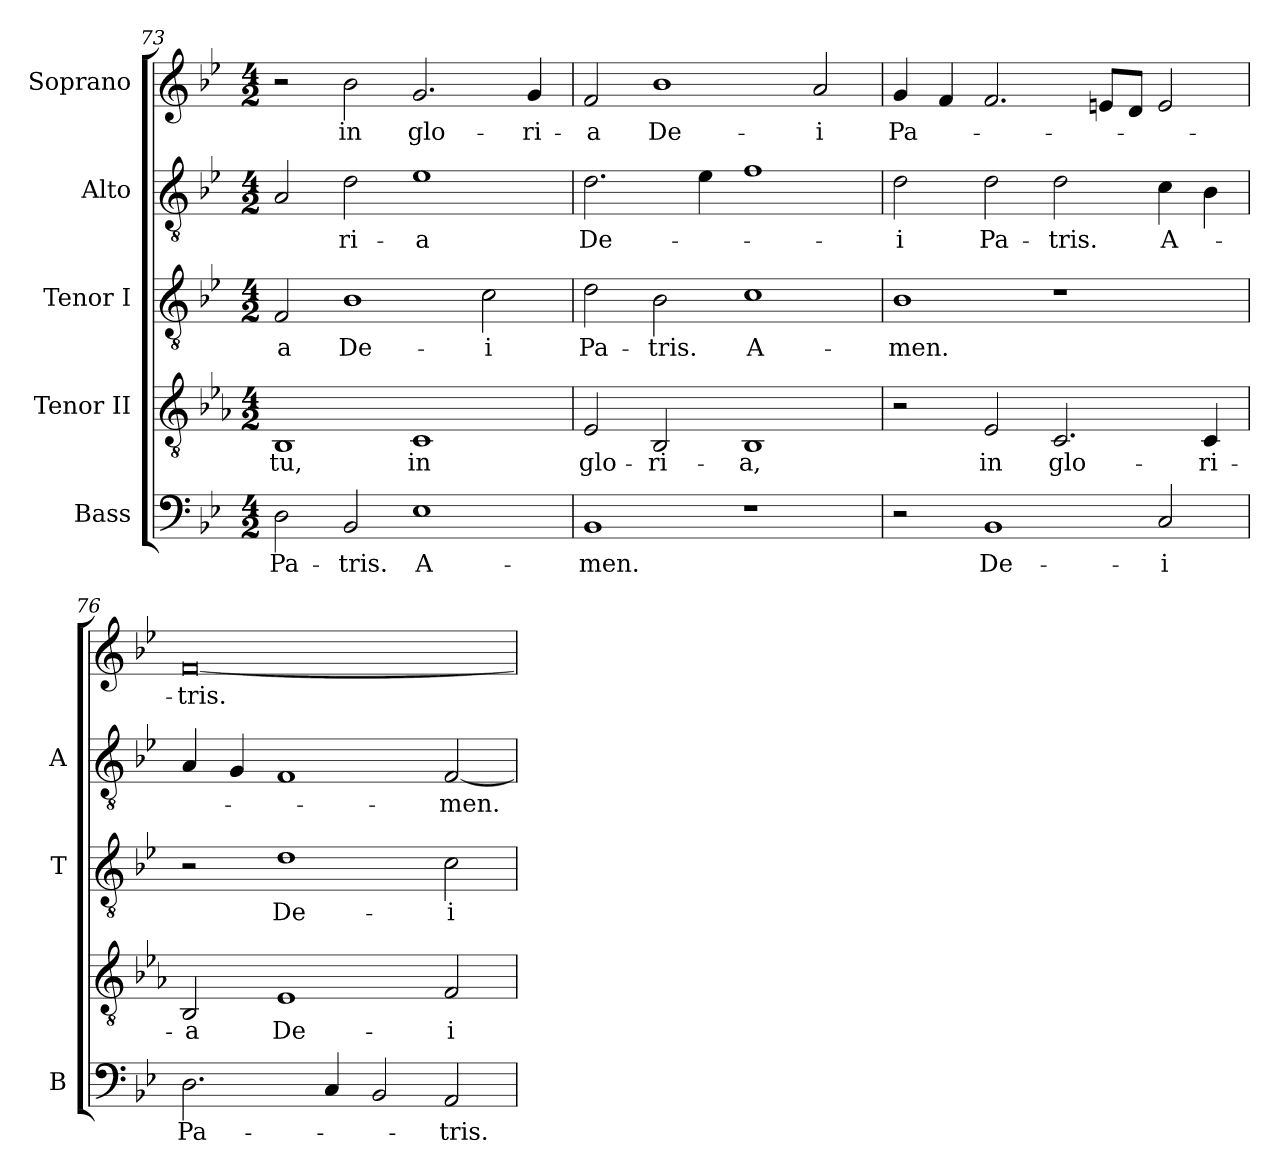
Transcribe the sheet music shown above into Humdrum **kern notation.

**kern	**text	**kern	**text	**kern	**text	**kern	**text	**kern	**text
*part5	*part5	*part4	*part4	*part3	*part3	*part2	*part2	*part1	*part1
*staff5	*staff5	*staff4	*staff4	*staff3	*staff3	*staff2	*staff2	*staff1	*staff1
*I"Bass	*	*I"Tenor II	*	*I"Tenor I	*	*I"Alto	*	*I"Soprano	*
*I'B	*	*	*	*I'T	*	*I'A	*	*	*
*clefF4	*	*clefGv2	*	*clefGv2	*	*clefGv2	*	*clefG2	*
*	*	*ITrd-4c-7	*	*	*	*	*	*	*
*k[b-e-]	*	*k[b-e-]	*	*k[b-e-]	*	*k[b-e-]	*	*k[b-e-]	*
*B-:	*	*B-:	*	*B-:	*	*B-:	*	*B-:	*
*M4/2	*	*M4/2	*	*M4/2	*	*M4/2	*	*M4/2	*
=73	=73	=73	=73	=73	=73	=73	=73	=73	=73
!	!LO:LY:b:color=#000000	!	!	!	!	!	!	!	!
!	!	!	!LO:LY:b:color=#000000	!	!	!	!	!	!
!	!	!	!	!	!LO:LY:b:color=#000000	!	!	!	!
2Di\	Pa-	1Fi	-tu,	2Fi/	-a	2Ai/	.	2r	.
!	!LO:LY:b:color=#000000	!	!	!	!	!	!	!	!
!	!	!	!	!	!LO:LY:b:color=#000000	!	!	!	!
!	!	!	!	!	!	!	!LO:LY:b:color=#000000	!	!
!	!	!	!	!	!	!	!	!	!LO:LY:b:color=#000000
2BB-i/	-tris.	.	.	1B-i	De-	2di\	-ri-	2b-i\	in
!	!LO:LY:b:color=#000000	!	!	!	!	!	!	!	!
!	!	!	!LO:LY:b:color=#000000	!	!	!	!	!	!
!	!	!	!	!	!	!	!LO:LY:b:color=#000000	!	!
!	!	!	!	!	!	!	!	!	!LO:LY:b:color=#000000
1E-i	A-	1Gi	in	.	.	1e-i	-a	2.gi/	glo-
!	!	!	!	!	!LO:LY:b:color=#000000	!	!	!	!
.	.	.	.	2ci\	-i	.	.	.	.
!	!	!	!	!	!	!	!	!	!LO:LY:b:color=#000000
.	.	.	.	.	.	.	.	4gi/	-ri-
=74	=74	=74	=74	=74	=74	=74	=74	=74	=74
!	!LO:LY:b:color=#000000	!	!	!	!	!	!	!	!
!	!	!	!LO:LY:b:color=#000000	!	!	!	!	!	!
!	!	!	!	!	!LO:LY:b:color=#000000	!	!	!	!
!	!	!	!	!	!	!	!LO:LY:b:color=#000000	!	!
!	!	!	!	!	!	!	!	!	!LO:LY:b:color=#000000
1BB-i	-men.	2B-i/	glo-	2di\	Pa-	2.di\	De-	2fi/	-a
!	!	!	!LO:LY:b:color=#000000	!	!	!	!	!	!
!	!	!	!	!	!LO:LY:b:color=#000000	!	!	!	!
!	!	!	!	!	!	!	!	!	!LO:LY:b:color=#000000
.	.	2Fi/	-ri-	2B-i\	-tris.	.	.	1b-i	De-
.	.	.	.	.	.	4e-i\	.	.	.
!	!	!	!LO:LY:b:color=#000000	!	!	!	!	!	!
!	!	!	!	!	!LO:LY:b:color=#000000	!	!	!	!
1r	.	1Fi	-a,	1ci	A-	1fi	.	.	.
!	!	!	!	!	!	!	!	!	!LO:LY:b:color=#000000
.	.	.	.	.	.	.	.	2ai/	-i
!!LO:LB:g=z
=75	=75	=75	=75	=75	=75	=75	=75	=75	=75
!	!	!	!	!	!LO:LY:b:color=#000000	!	!	!	!
!	!	!	!	!	!	!	!LO:LY:b:color=#000000	!	!
!	!	!	!	!	!	!	!	!	!LO:LY:b:color=#000000
2r	.	2r	.	1B-i	-men.	2di\	-i	4gi/	Pa-
.	.	.	.	.	.	.	.	4fi/	.
!	!LO:LY:b:color=#000000	!	!	!	!	!	!	!	!
!	!	!	!LO:LY:b:color=#000000	!	!	!	!	!	!
!	!	!	!	!	!	!	!LO:LY:b:color=#000000	!	!
1BB-i	De-	2B-i/	in	.	.	2di\	Pa-	2.fi/	.
!	!	!	!LO:LY:b:color=#000000	!	!	!	!	!	!
!	!	!	!	!	!	!	!LO:LY:b:color=#000000	!	!
.	.	2.Gi/	glo-	1r	.	2di\	-tris.	.	.
.	.	.	.	.	.	.	.	8eni/L	.
.	.	.	.	.	.	.	.	8di/J	.
!	!LO:LY:b:color=#000000	!	!	!	!	!	!	!	!
!	!	!	!	!	!	!	!LO:LY:b:color=#000000	!	!
2Ci/	-i	.	.	.	.	4ci\	A-	2ei/	.
!	!	!	!LO:LY:b:color=#000000	!	!	!	!	!	!
.	.	4Gi/	-ri-	.	.	4B-i\	.	.	.
=76	=76	=76	=76	=76	=76	=76	=76	=76	=76
!	!LO:LY:b:color=#000000	!	!	!	!	!	!	!	!
!	!	!	!LO:LY:b:color=#000000	!	!	!	!	!	!
!	!	!	!	!	!	!	!	!	!LO:LY:b:color=#000000
2.Di\	Pa-	2Fi/	-a	2r	.	4Ai/	.	[<0fi	-tris.
.	.	.	.	.	.	4Gi/	.	.	.
!	!	!	!LO:LY:b:color=#000000	!	!	!	!	!	!
!	!	!	!	!	!LO:LY:b:color=#000000	!	!	!	!
.	.	1B-i	De-	1di	De-	1Fi	.	.	.
4Ci/	.	.	.	.	.	.	.	.	.
2BB-i/	.	.	.	.	.	.	.	.	.
!	!LO:LY:b:color=#000000	!	!	!	!	!	!	!	!
!	!	!	!LO:LY:b:color=#000000	!	!	!	!	!	!
!	!	!	!	!	!LO:LY:b:color=#000000	!	!	!	!
!	!	!	!	!	!	!	!LO:LY:b:color=#000000	!	!
2AAi/	-tris.	2ci/	-i	2ci\	-i	[<2Fi/	-men.	.	.
=	=	=	=	=	=	=	=	=	=
*-	*-	*-	*-	*-	*-	*-	*-	*-	*-
